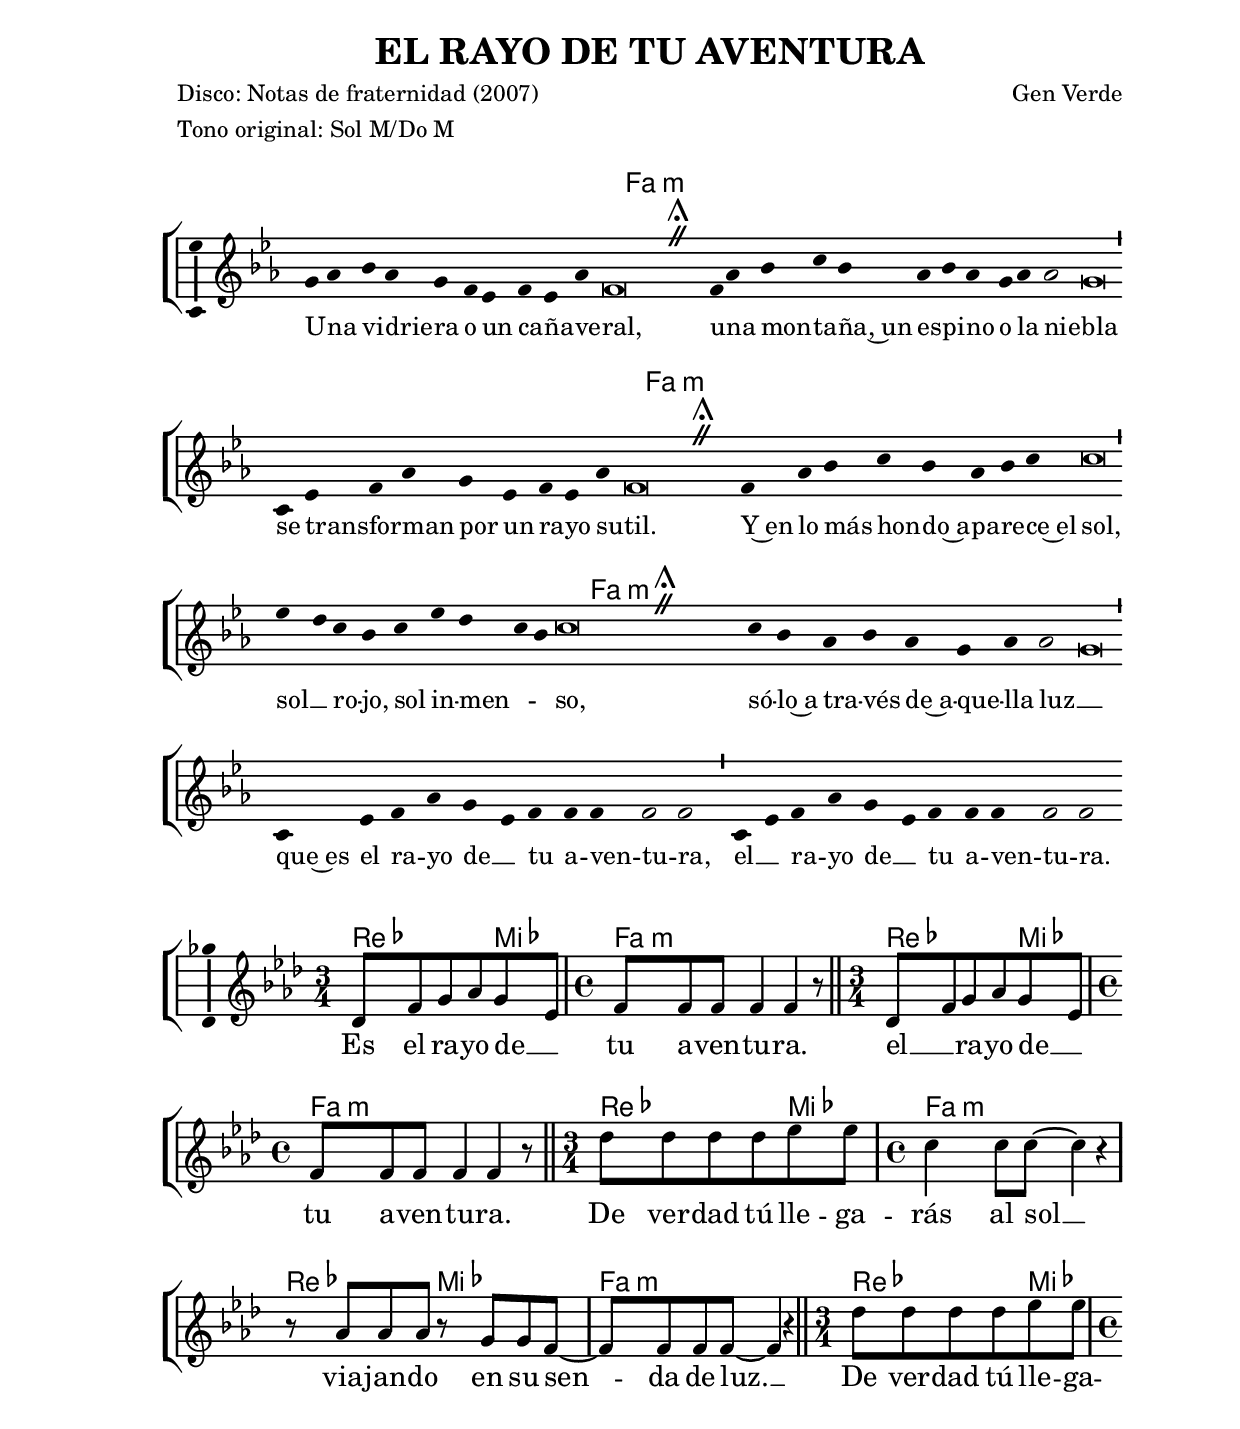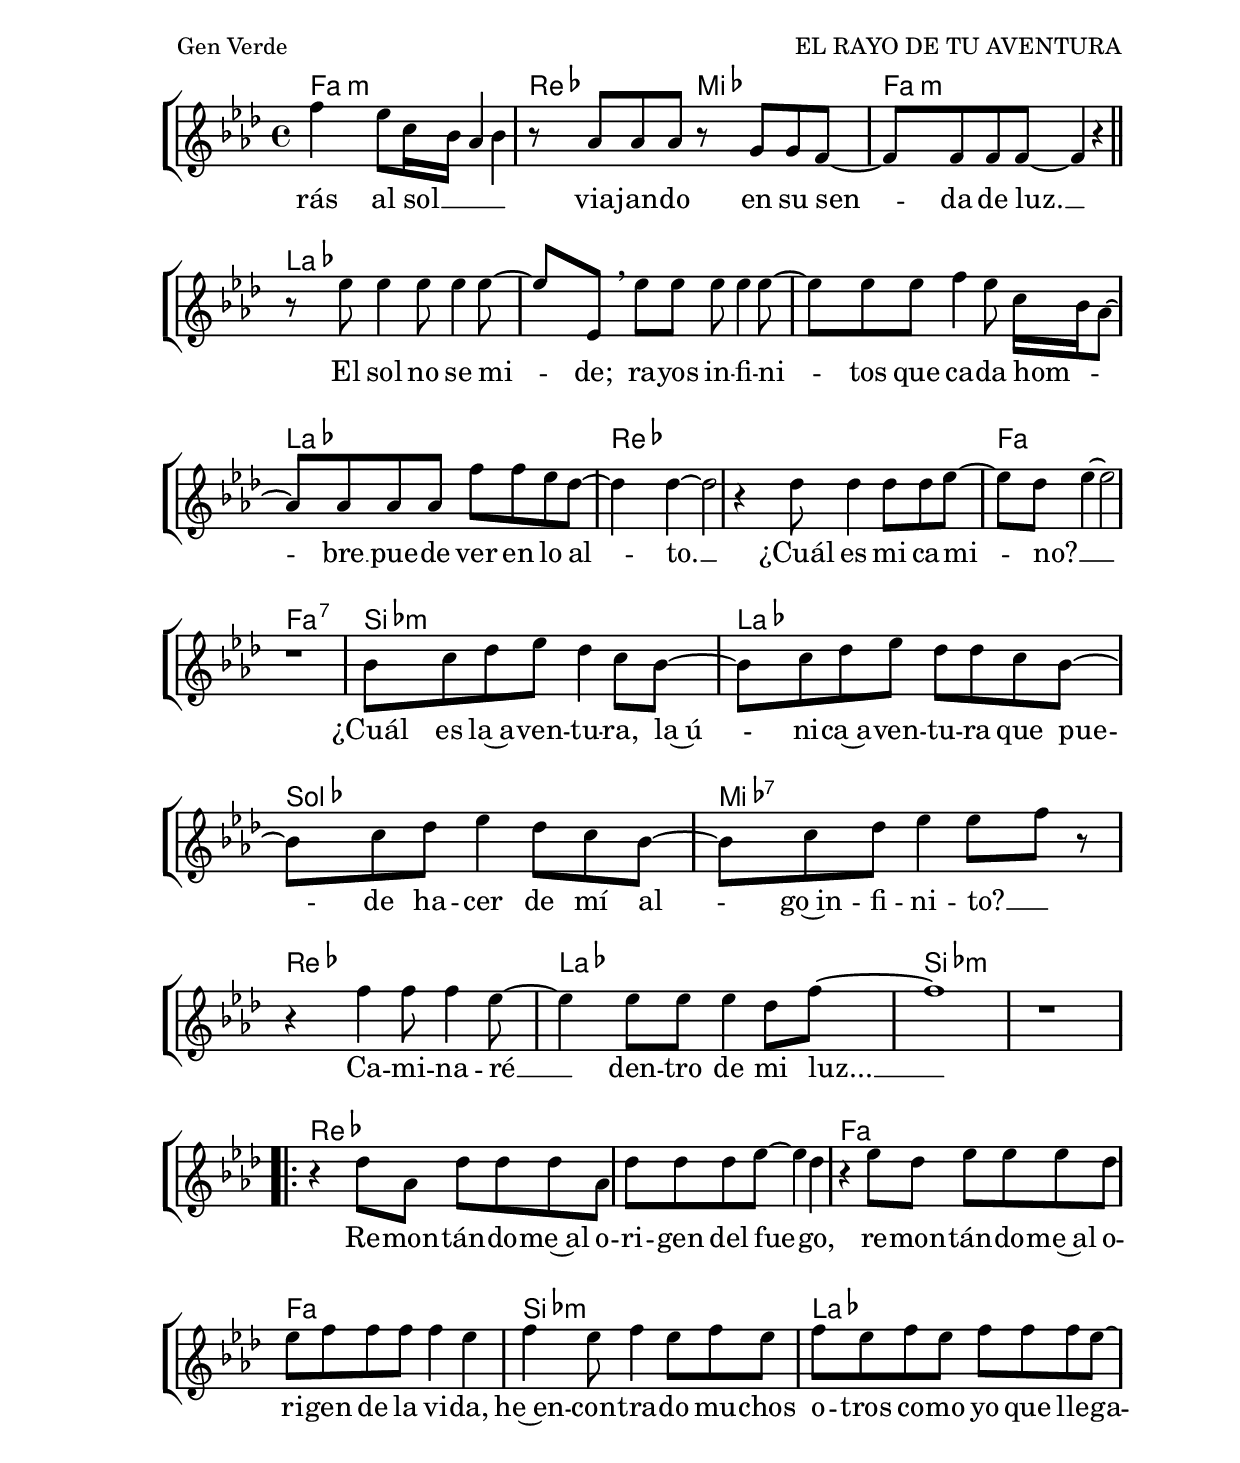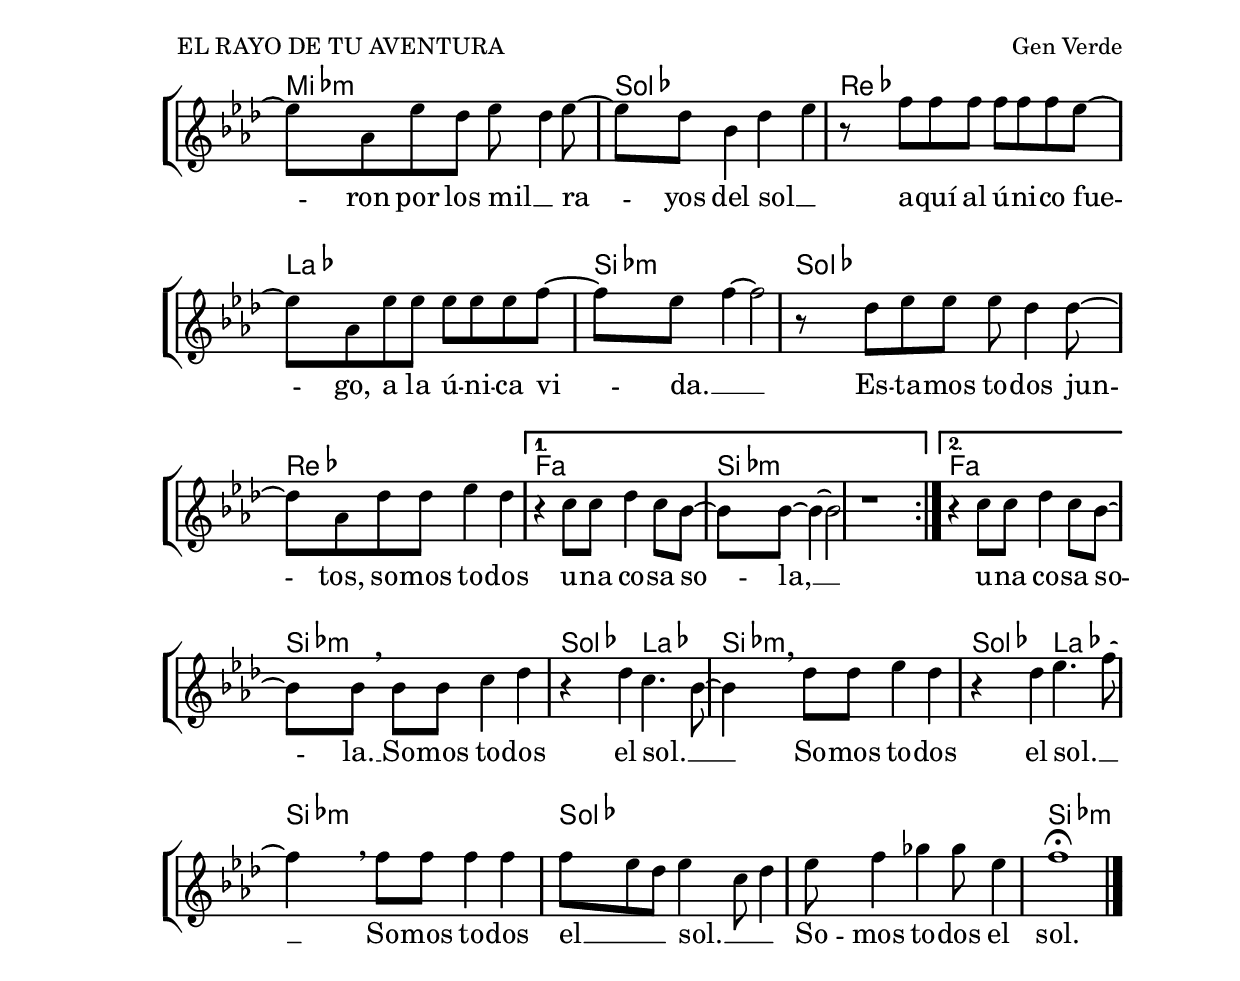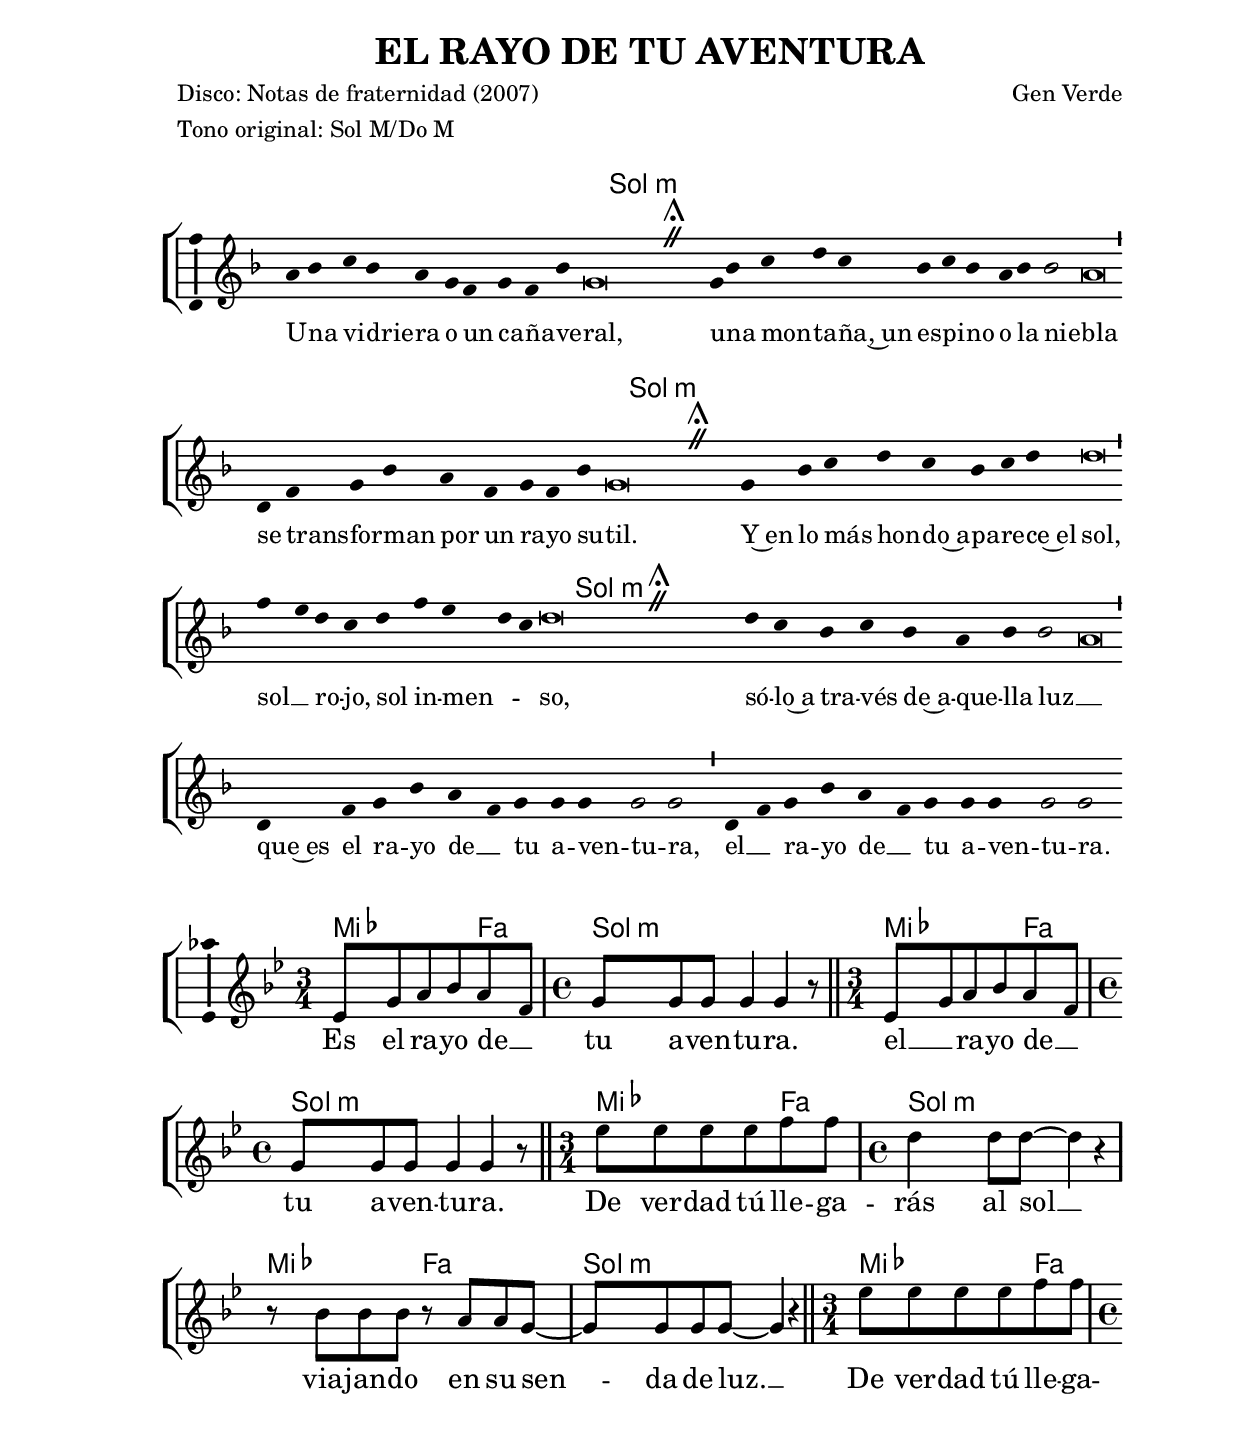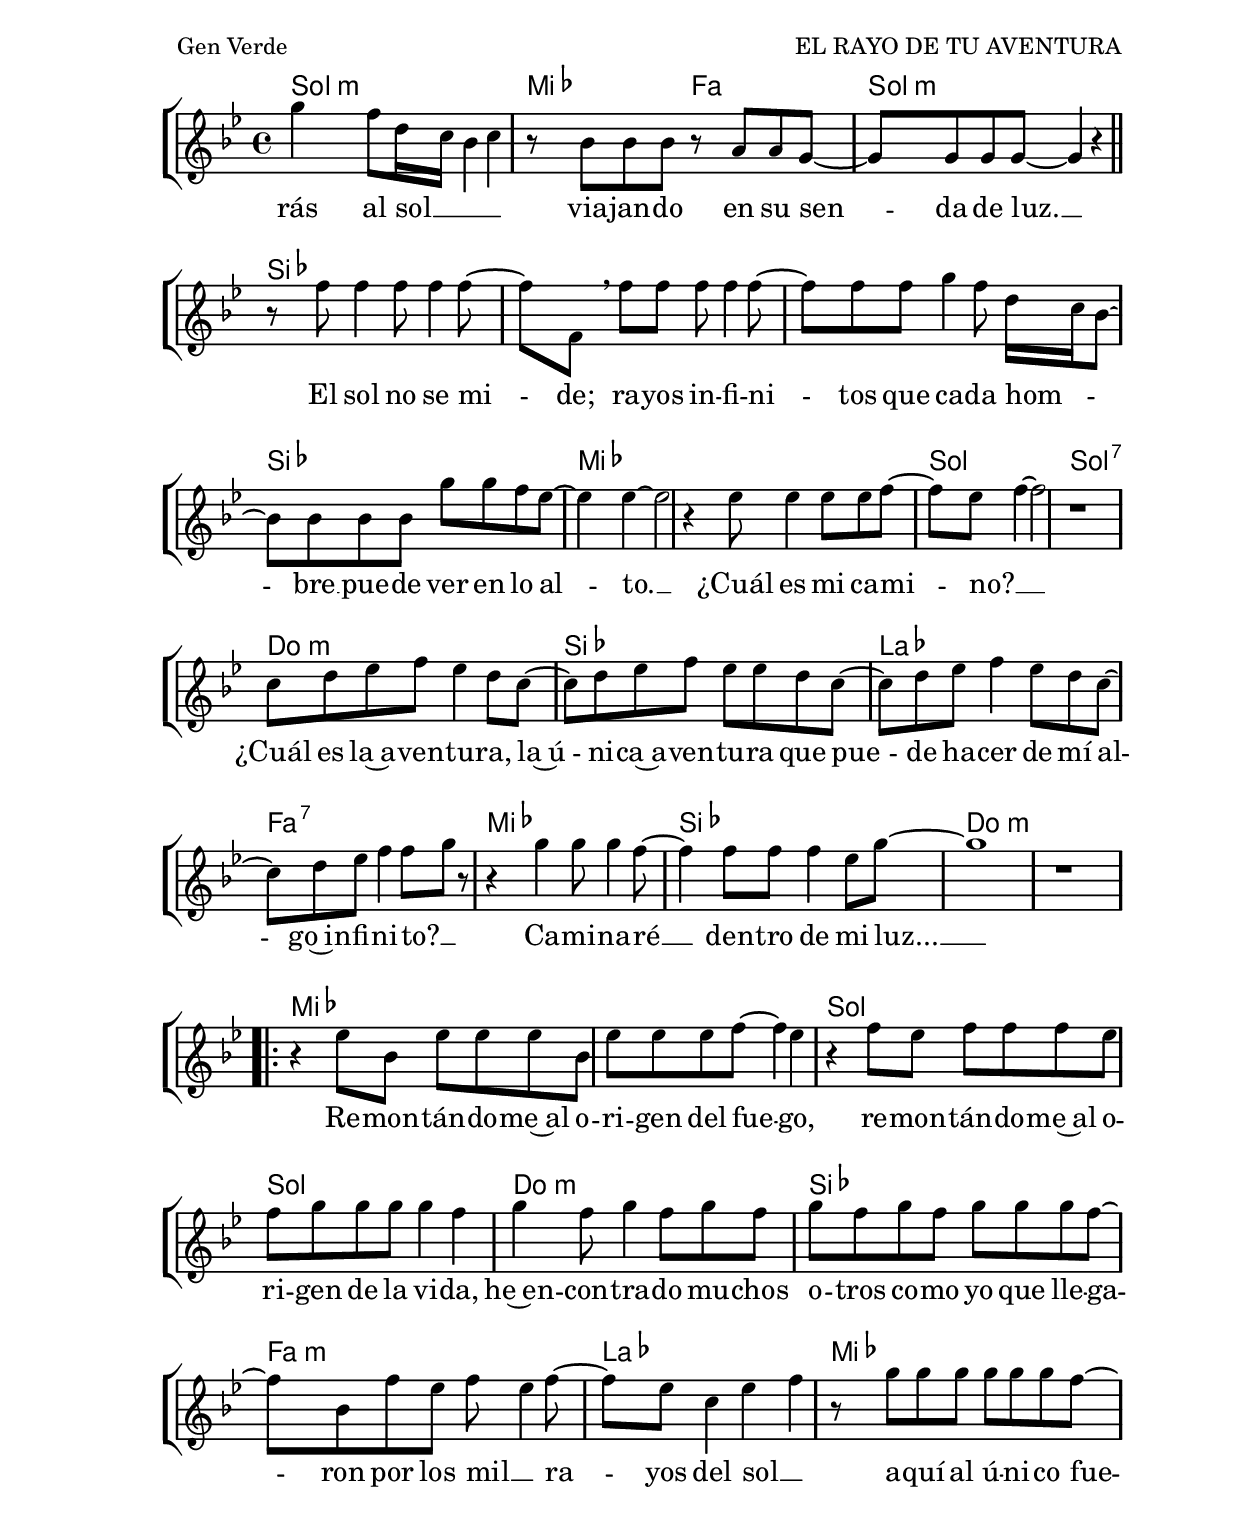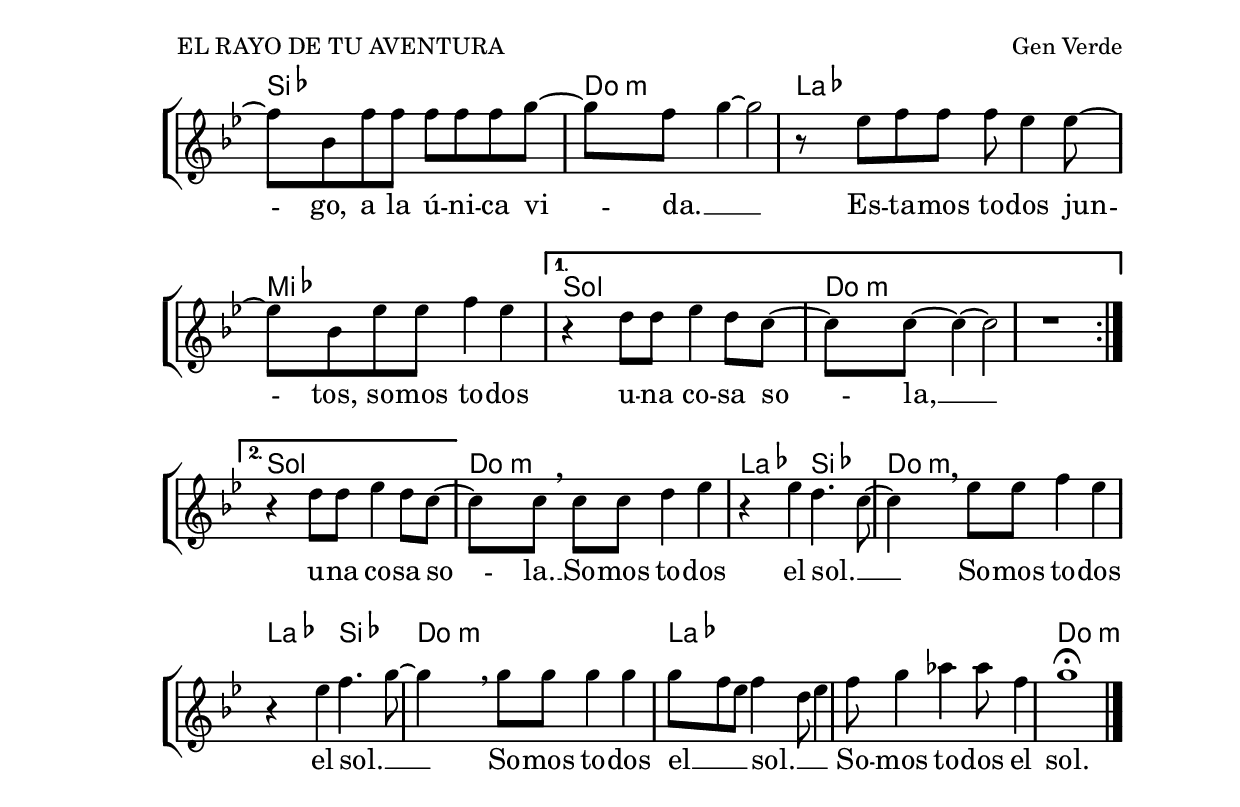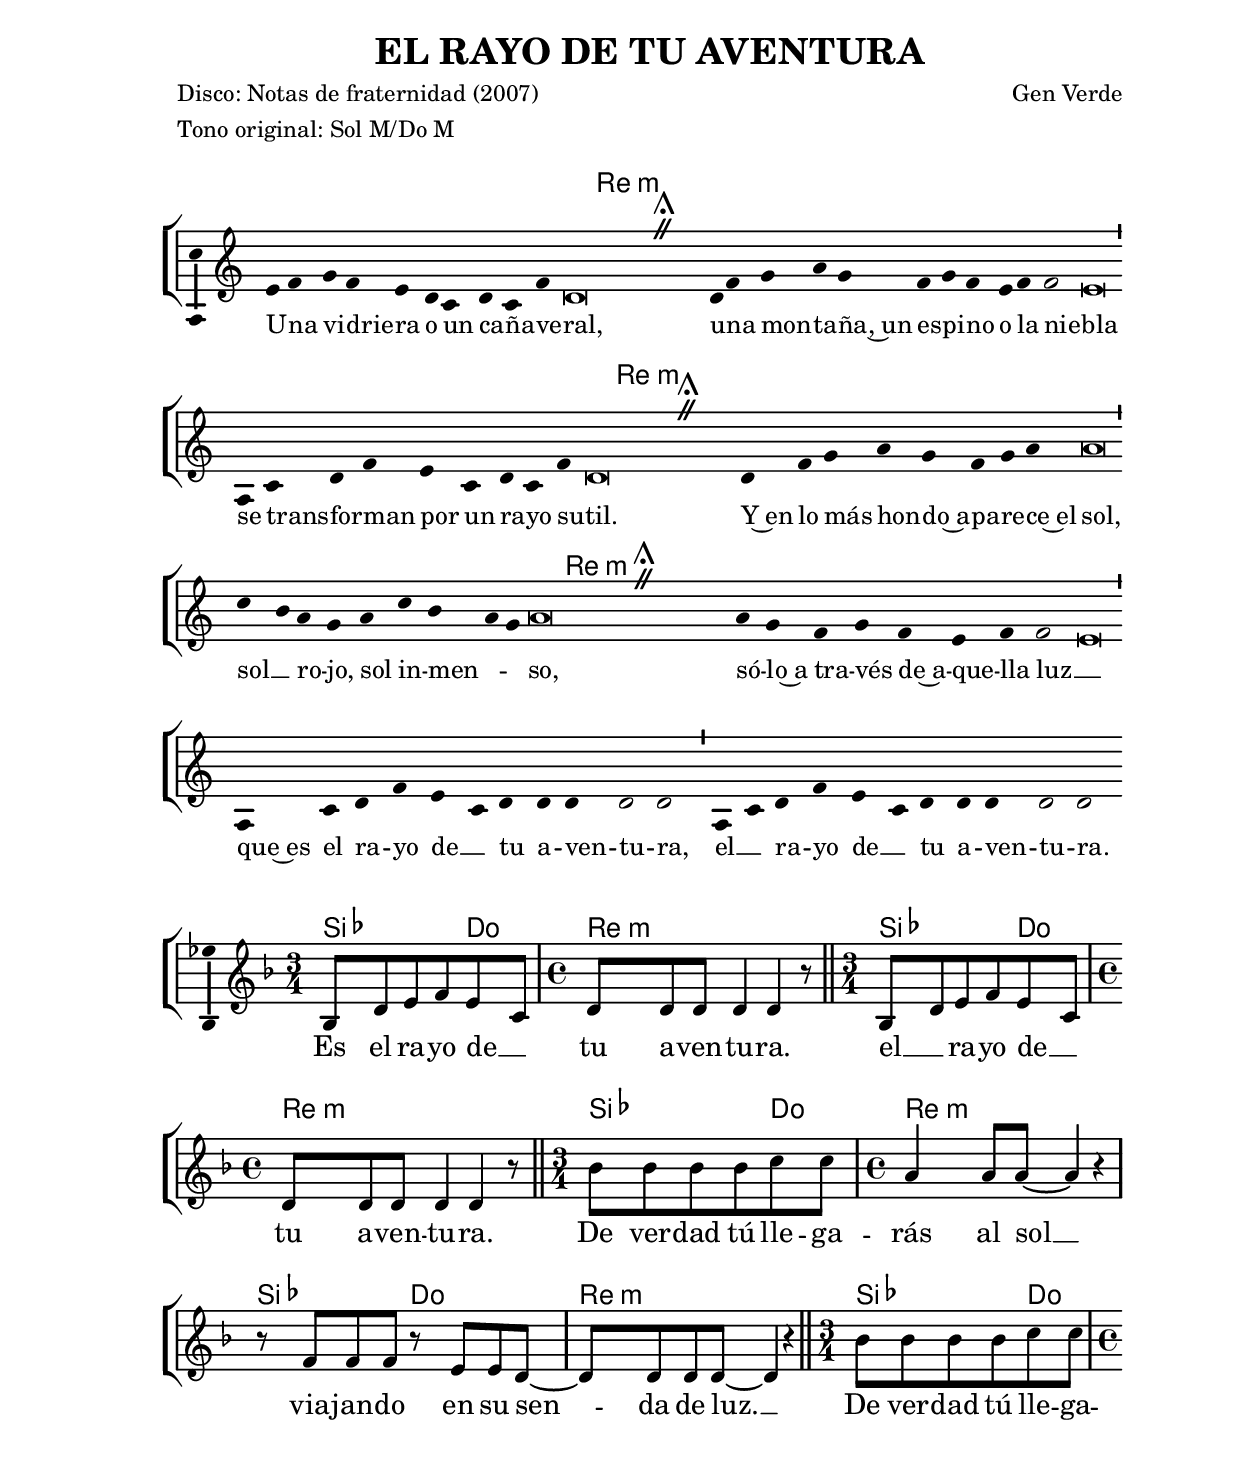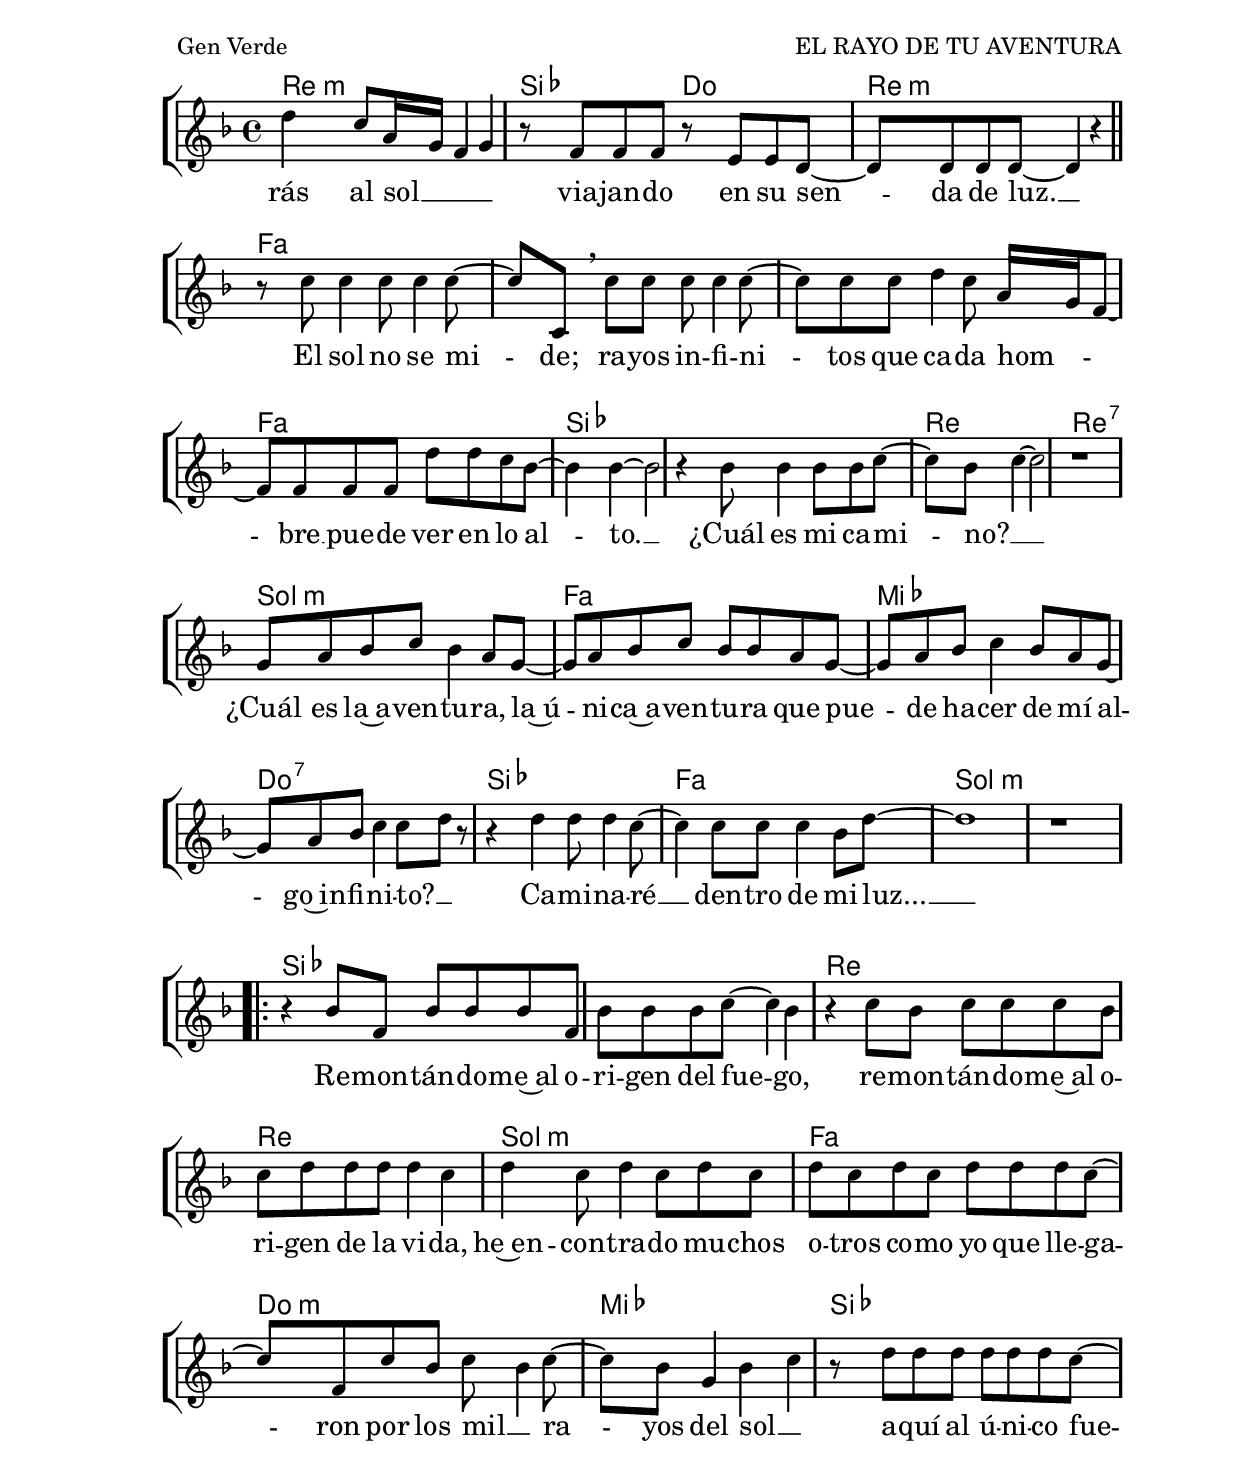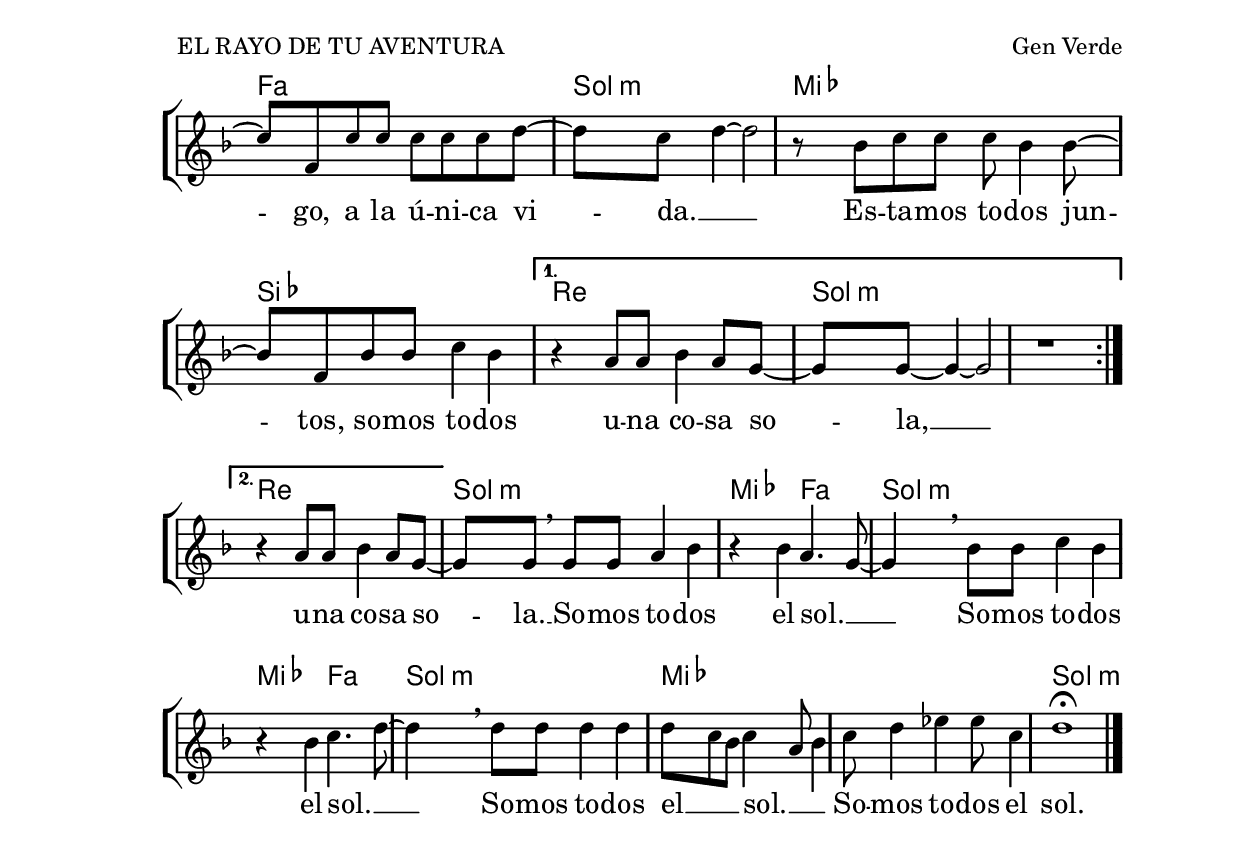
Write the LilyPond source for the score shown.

%
%para convertir .midi en .wav:
%timidity filename.midi -Ow -o finename.wav
%
%
%Para convertir de .wav a .mp3:
%lame -h -m j filename.wav
%
%
%para escuchar el midi:
%timidity nombrefichero.midi
%


%versión de lilypond para la que se ha escrito esta partitura:
\version "2.16.0"

	%Tamaño papel
	#(set-default-paper-size "a4")
	%Tamaño partitura
	#(set-global-staff-size 20)
	%No responde al pulsar sobre una nota
	#(ly:set-option 'point-and-click #f)

%parámetros del encabezamiento:
\header {
	title = "EL RAYO DE TU AVENTURA"
	subtitle = ""
	composer = "Gen Verde"
	poet = "Disco: Notas de fraternidad (2007)"
	meter = "Tono original: Sol M/Do M"
	arranger = ""
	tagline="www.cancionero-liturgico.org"
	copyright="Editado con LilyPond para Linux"
	}

%parámetros asociados al papel:
\paper  {
	oddHeaderMarkup = \markup {\fill-line { \on-the-fly #not-first-page \fromproperty #'header:title \on-the-fly #not-first-page \fromproperty #'header:composer }}
	evenHeaderMarkup = \markup {\fill-line { \fromproperty #'header:composer \fromproperty #'header:title }}
	#(set-paper-size "a4")
	print-page-number = ##f
	first-page-number = 1
	print-first-page-number = ##f
%	head-separation = 3.0 \cm
	top-margin = 2.0 \cm
%%%	bottom-margin = 0.5\cm
	bottom-margin = -0.5\cm
	left-margin = 3.0 \cm
	line-width = 16.0 \cm 
	indent = 8\mm
	interscoreline = 2.\mm
	between-system-space = 15\mm
%	para que las partituras no llenen la hoja:
	ragged-bottom = ##t
%	idem para la última hoja:
	ragged-last-bottom = ##f
%	para que las partituras llenen el ancho del papel:
	ragged-last = ##f
	after-title-space = 2.5 \cm
%page-count=1
%system-count=8

	%Flexible Vertical Spacing
%	markup-markup-spacing =
%	#'((basic-distance . 15) (minimum-distance . 15) (padding . 3))
	markup-system-spacing =
	#'((basic-distance . 15) (minimum-distance . 15) (padding . 3))
	system-system-spacing =
	#'((basic-distance . 15) (minimum-distance . 15) (padding . 3))
	score-system-spacing =
	#'((basic-distance . 15) (minimum-distance . 15) (padding . 5))
%	top-system-spacing = % header
%	#'((basic-distance . 8) (minimum-distance . 0) (padding . 0))
%	top-markup-spacing =
%	#'((basic-distance . 20) (minimum-distance . 20) (padding . 0))
	last-bottom-spacing = % footer
	#'((basic-distance . 5) (minimum-distance . 5) (padding . 0))
%	score-markup-spacing =
%	#'((basic-distance . 16) (minimum-distance . 13) (padding . 0))

	}


%parámetros que afectan a toda la partitura:
global =  {
	%clave de sol (G):
	\clef G
	}


acordes = {
	\italianChords
	\chordmode {
	\transpose e c
{

s2*7
a1:m
s2
s2*14
s4 a1:m
s2
s2*12
s4 a1:m

	}
	}
}


%Para poder utilizar símbolos gregorianos
\include "gregorian.ly"

melodia = 

	\transpose e c
{

%%%	\time 2/4

\relative c''{

	%armadura:
	\key g \major
	\tempo 4=260
	\set Score.tempoHideNote = ##t

b4 c d c b a g a g c a\breve
\divisioMaior
s2
a4 c d e d c d c b c c2 b\breve*1/2
\divisioMinima
\break

e,4 g a c b g a g c a\breve
\divisioMaior
s2
a4 c d e d c d e e\breve*1/2
\divisioMinima
\break

g4 fis e d e g fis e d e\breve
\divisioMaior
s2
e4 d c d c b c c2 b\breve*1/2
\divisioMinima
\break

e,4 g a c b g a a a a2 a2
\divisioMinima
e4 g a c b g a a a a2 a2
\finalis

}
}

acordesest = {
	\italianChords
	\chordmode {
	\transpose e c
{

f2 g4 a1:m
f2 g4 a1:m
f2 g4 a1:m
f2 g a1:m
f2 g4 a1:m
f2 g a1:m
c1 c c c f f a a:7
d:m c bes g:7
f1 c d:m d:m

\repeat volta 2 {
f1 f a a d:m c g:m bes
f c d:m bes f
}
\alternative {
{
a1 d:m d:m
}
{
a1
}
}
d1:m
bes2 c d1:m
bes2 c d1:m
bes1 bes d:m

	}
	}
}

melodiaest = 

	\transpose e c
{

\relative c'{

	%armadura:
	\key c \major
	\tempo 4=130
	\set Score.tempoHideNote = ##t

\time 3/4
f8 a b c b g
\time 4/4
a8 a a a4 a r8

\bar "||"
\time 3/4
f8 a b c b g
\time 4/4
a8 a a a4 a r8

\bar "||"
\time 3/4
f'8 f f f g g
\time 4/4
e4 e8 e~e4 r4

r8 c8 c c r8 b8 b a~
a8 a a a~a4 r4

\bar "||"
\time 3/4
f'8 f f f g g
\time 4/4
a4 g8 e16 d c4 d

r8 c8 c c r8 b8 b a~
a8 a a a~a4 r4

\bar "||"
\break

r8 g'8 g4 g8 g4 g8~
g8 g,8 \breathe g' g g g4 g8~
g8 g g a4 g8 e16 d c8~
c8 c c c a' a g f~
f4 f~f2
r4 f8 f4 f8 f g~
g8 f g4~g2
r1

d8 e f g f4 e8 d~
d8 e f g f f e d~
d8 e f g4 f8 e d~
d8 e8 f g4 g8 a r8

r4 a4 a8 a4 g8~
g4 g8 g g4 f8 a~
a1
r1

\break

\repeat volta 2 {
r4 f8 c f f f c f f f g8~g4 f4
r4 g8 f g g g f g a a a a4 g
a4 g8 a4 g8 a g
a8 g a g a a a g~
g8 c, g' f g f4 g8~
g8 f d4 f g

r8 a8 a a a a a g~
g8 c, g' g g g g a~
a8 g a4~a2
r8 f8 g g g f4 f8~
f8 c f f g4 f
}
\alternative {
{
r4 e8 e f4 e8 d~
d8 d~d4~d2
r1
}
{
r4 e8 e f4 e8 d~
}
}

d8 d \breathe d d e4 f
r4 f4 e4. d8~
d4 \breathe f8 f g4 f
r4 f4 g4. a8~
a4 \breathe a8 a a4 a
a8 g f g4 e8 f4
g8 a4 bes bes8 g4
a1 \fermata

\bar "|."

}
}


texto = \lyricmode {
U -- na vi -- drie -- ra o un ca -- ña -- ve -- ral,
u -- na mon -- ta -- ña,~un es -- pi -- no o la nie -- bla
se trans -- for -- man por un ra -- yo su -- til.

Y~en lo más hon -- do~a -- pa -- re -- ce~el sol,
sol __ _ ro -- jo, sol in -- men -- _ _ so,
só -- lo~a tra -- vés de~a -- que -- lla luz __ _
que~es el ra -- yo de __ _ tu a -- ven -- tu -- ra,
el __ _ ra -- yo de __ _ tu a -- ven -- tu -- ra.
	}

textoest = \lyricmode {
Es el ra -- yo de __ _ tu a -- ven -- tu -- ra.
el __ _ ra -- yo de __ _ tu a -- ven -- tu -- ra.

De ver -- dad tú lle -- ga -- rás al sol __
via -- jan -- do en su sen -- da de luz. __
De ver -- dad tú lle -- ga -- rás al sol __ _ _ _
via -- jan -- do en su sen -- da de luz. __

El sol no se mi -- de; ra -- yos in -- fi -- ni -- tos
que ca -- da hom -- _ _ bre __ pue -- de ver en lo al -- to. __
¿Cuál es mi ca -- mi -- no? __ _
¿Cuál es la~a -- ven -- tu -- ra, la~ú -- ni -- ca~a -- ven -- tu -- ra
que pue -- de ha -- cer de mí al -- go~in -- fi -- ni -- to? __ _
Ca -- mi -- na -- ré __ den -- tro de mi luz... __

Re -- mon -- tán -- do -- me~al o -- ri -- gen del fue -- go,
re -- mon -- tán -- do -- me~al o -- ri -- gen de la vi -- da,
he~en -- con -- tra -- do mu -- chos o -- tros co -- mo yo
que lle -- ga -- ron por los mil __ _ ra -- yos del sol __ _
a -- quí al ú -- ni -- co fue -- go, a la ú -- ni -- ca vi -- da. __ _
Es -- ta -- mos to -- dos jun -- tos, so -- mos to -- dos
u -- na co -- sa so -- la, __
u -- na co -- sa so -- la. __
So -- mos to -- dos el sol. __ _
So -- mos to -- dos el sol. __ _
So -- mos to -- dos el __ _ _ sol. __ _ _
So -- mos to -- dos el sol.
	}


acordesStaff = \context ChordNames = acordesStaff <<
	\set chordChanges = ##f
	\set ChordNames.midiInstrument = #"english horn"
	\acordes
	>>

acordesestStaff = \context ChordNames = acordesestStaff <<
	\set chordChanges = ##t
	\set ChordNames.midiInstrument = #"cello"
	\acordesest
	>>


vozStaff = \context Voice = vozStaff
\with {\consists "Ambitus_engraver"}
<<
%	\set Staff.instrumentName = ""
%	\set Staff.shortInstrumentName = ""
%	\set Staff.midiInstrument = #"clarinet"
%	\set Staff.midiInstrument = #"cello"
%	\set Staff.midiInstrument = #"flute"
%	\set Staff.midiInstrument = #"electric guitar (jazz)"
%	\set Staff.midiInstrument = #"english horn"
	\set Staff.midiInstrument = #"violin"
%	\set Staff.midiInstrument = #"glockenspiel"
	\set Staff.midiMinimumVolume = #0.7
	\set Staff.midiMaximumVolume = #0.9
	\global
	\melodia
	>>

vozestStaff = \context Voice = vozestStaff
\with {\consists "Ambitus_engraver"}
<<
%	\set Staff.instrumentName = ""
%	\set Staff.shortInstrumentName = ""
%	\set Staff.midiInstrument = #"clarinet"
%	\set Staff.midiInstrument = #"cello"
%	\set Staff.midiInstrument = #"flute"
%	\set Staff.midiInstrument = #"electric guitar (jazz)"
%	\set Staff.midiInstrument = #"english horn"
	\set Staff.midiInstrument = #"violin"
%	\set Staff.midiInstrument = #"glockenspiel"
	\set Staff.midiMinimumVolume = #0.7
	\set Staff.midiMaximumVolume = #0.9
	\global
	\melodiaest
	>>



textoStaff = \context Lyrics = textoStaff <<
	\lyricsto vozStaff \texto
	>>

textoestStaff = \context Lyrics = textoestStaff <<
	\lyricsto vozestStaff \textoest
	>>

\book {
	\score {
		\context ChoirStaff {
			\override StaffGroup.SystemStartBracket #'collapse-height = #1
			\override Score.SystemStartBar #'collapse-height = #1
			<<
			\acordesStaff
			\vozStaff
			\textoStaff
			>>
		}
		\layout {
ragged-last = ##f
system-count=4
	    		\context {
				\Lyrics
%%%				\override LyricText #'font-size = #2
				\override LyricText #'font-size = #1
\override LyricText #'self-alignment-X = #LEFT
				}
	   		 \context {
				\Score
				\override StaffSymbol #'staff-space = #(magstep +3)
				}
			\context {
				\Staff
				\remove "Time_signature_engraver"
				\remove "Bar_engraver"
				\override Stem #'transparent = ##t
				\override Flag #'transparent = ##t
}			}
		}
	\score {
		\context ChoirStaff {
			\override StaffGroup.SystemStartBracket #'collapse-height = #1
			\override Score.SystemStartBar #'collapse-height = #1
			<<
			\acordesestStaff
			\vozestStaff
			\textoestStaff
			>>
		}
		\layout {
ragged-last = ##f
%system-count=21
	    		\context {
				\Lyrics
				\override LyricText #'font-size = #2
				}
	   		 \context {
				\Score
				\override StaffSymbol #'staff-space = #(magstep +3)
				}
			}
		}
	\score {
		\unfoldRepeats
		\context ChoirStaff {
			<<
			\acordesStaff
			\vozStaff
			>>
			<<
			\acordesestStaff
			\vozestStaff
			>>
		}
		\midi {
	  		\context {
	  			\Score
				tempoWholesPerMinute = #(ly:make-moment 70 4)
				}
			}
		}
	}



#(define output-suffix "C")
\book {
	\score {
		\context ChoirStaff {
			\override StaffGroup.SystemStartBracket #'collapse-height = #1
			\override Score.SystemStartBar #'collapse-height = #1
\transpose c d
			<<
			\acordesStaff
			\vozStaff
			\textoStaff
			>>
		}
		\layout {
ragged-last = ##f
system-count=4
	    		\context {
				\Lyrics
%%%				\override LyricText #'font-size = #2
				\override LyricText #'font-size = #1
\override LyricText #'self-alignment-X = #LEFT
				}
	   		 \context {
				\Score
				\override StaffSymbol #'staff-space = #(magstep +3)
				}
			\context {
				\Staff
				\remove "Time_signature_engraver"
				\remove "Bar_engraver"
				\override Stem #'transparent = ##t
				\override Flag #'transparent = ##t
}			}
		}
	\score {
		\context ChoirStaff {
			\override StaffGroup.SystemStartBracket #'collapse-height = #1
			\override Score.SystemStartBar #'collapse-height = #1
\transpose c d
			<<
			\acordesestStaff
			\vozestStaff
			\textoestStaff
			>>
		}
		\layout {
ragged-last = ##f
%system-count=21
	    		\context {
				\Lyrics
				\override LyricText #'font-size = #2
				}
	   		 \context {
				\Score
				\override StaffSymbol #'staff-space = #(magstep +3)
				}
			}
		}
	}

#(define output-suffix "S")
\book {
	\score {
		\context ChoirStaff {
			\override StaffGroup.SystemStartBracket #'collapse-height = #1
			\override Score.SystemStartBar #'collapse-height = #1
\transpose c a,
			<<
			\acordesStaff
			\vozStaff
			\textoStaff
			>>
		}
		\layout {
ragged-last = ##f
system-count=4
	    		\context {
				\Lyrics
%%%				\override LyricText #'font-size = #2
				\override LyricText #'font-size = #1
\override LyricText #'self-alignment-X = #LEFT
				}
	   		 \context {
				\Score
				\override StaffSymbol #'staff-space = #(magstep +3)
				}
			\context {
				\Staff
				\remove "Time_signature_engraver"
				\remove "Bar_engraver"
				\override Stem #'transparent = ##t
				\override Flag #'transparent = ##t
}			}
		}
	\score {
		\context ChoirStaff {
			\override StaffGroup.SystemStartBracket #'collapse-height = #1
			\override Score.SystemStartBar #'collapse-height = #1
\transpose c a,
			<<
			\acordesestStaff
			\vozestStaff
			\textoestStaff
			>>
		}
		\layout {
ragged-last = ##f
%system-count=21
	    		\context {
				\Lyrics
				\override LyricText #'font-size = #2
				}
	   		 \context {
				\Score
				\override StaffSymbol #'staff-space = #(magstep +3)
				}
			}
		}
	}

